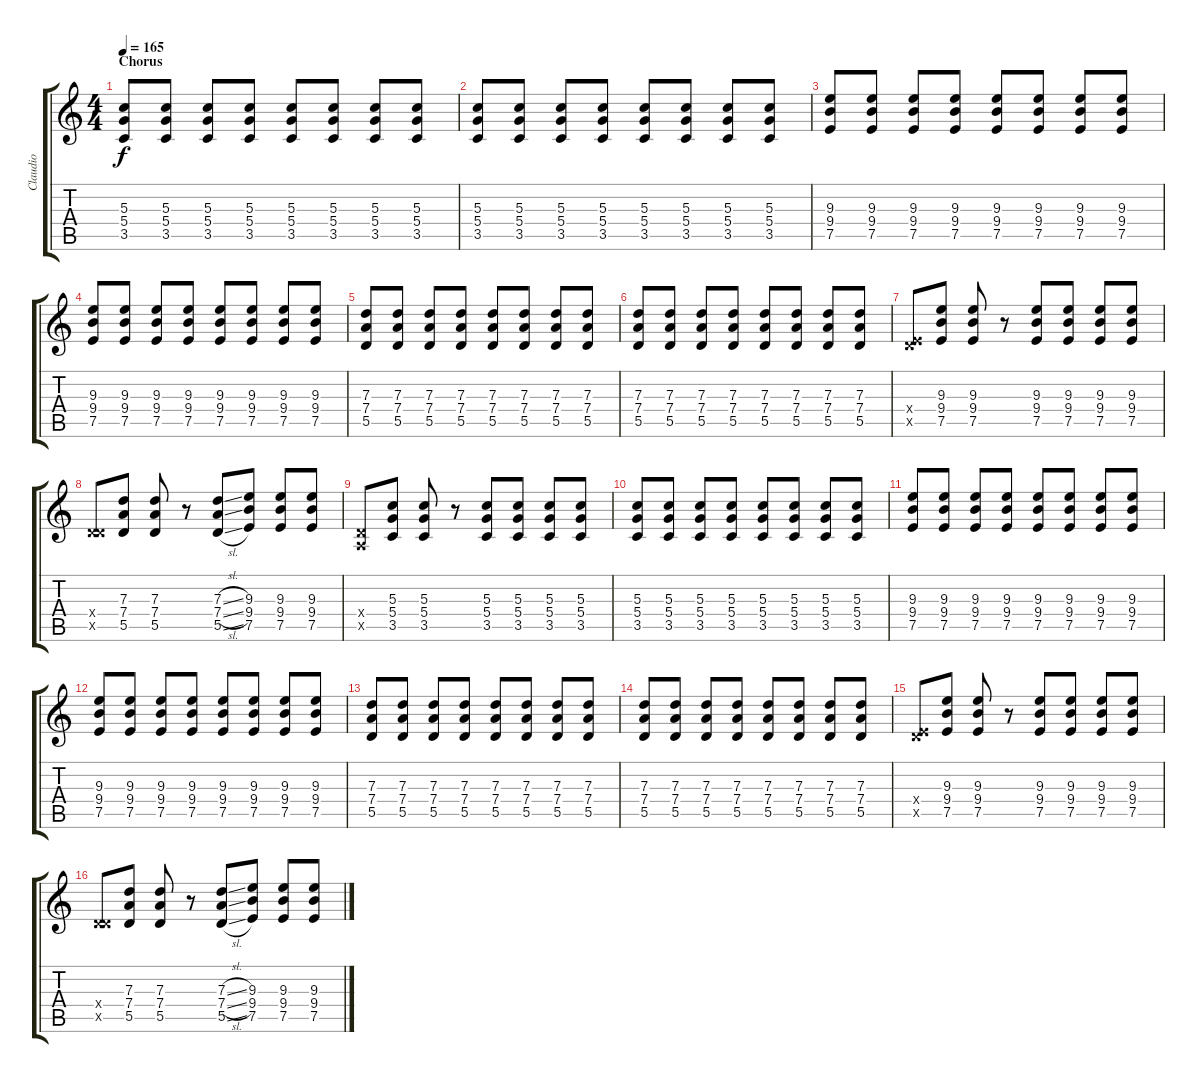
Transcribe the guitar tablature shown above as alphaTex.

\track ("Claudio" "Claudio") {instrument distortionguitar}
\staff {score tabs}
\tuning (E4 B3 G3 D3 A2 E2) {hide}
\ts (4 4)
\section ("" "Chorus")
\tempo 165
\clef g2
\ks c
(5.3 5.4 3.5).8{dy f} (5.3 5.4 3.5).8 (5.3 5.4 3.5).8 (5.3 5.4 3.5).8 (5.3 5.4 3.5).8 (5.3 5.4 3.5).8 (5.3 5.4 3.5).8 (5.3 5.4 3.5).8 |
(5.3 5.4 3.5).8 (5.3 5.4 3.5).8 (5.3 5.4 3.5).8 (5.3 5.4 3.5).8 (5.3 5.4 3.5).8 (5.3 5.4 3.5).8 (5.3 5.4 3.5).8 (5.3 5.4 3.5).8 |
(9.3 9.4 7.5).8 (9.3 9.4 7.5).8 (9.3 9.4 7.5).8 (9.3 9.4 7.5).8 (9.3 9.4 7.5).8 (9.3 9.4 7.5).8 (9.3 9.4 7.5).8 (9.3 9.4 7.5).8 |
(9.3 9.4 7.5).8 (9.3 9.4 7.5).8 (9.3 9.4 7.5).8 (9.3 9.4 7.5).8 (9.3 9.4 7.5).8 (9.3 9.4 7.5).8 (9.3 9.4 7.5).8 (9.3 9.4 7.5).8 |
(7.3 7.4 5.5).8 (7.3 7.4 5.5).8 (7.3 7.4 5.5).8 (7.3 7.4 5.5).8 (7.3 7.4 5.5).8 (7.3 7.4 5.5).8 (7.3 7.4 5.5).8 (7.3 7.4 5.5).8 |
(7.3 7.4 5.5).8 (7.3 7.4 5.5).8 (7.3 7.4 5.5).8 (7.3 7.4 5.5).8 (7.3 7.4 5.5).8 (7.3 7.4 5.5).8 (7.3 7.4 5.5).8 (7.3 7.4 5.5).8 |
(0.4{x} 7.5{x}).8 (9.3 9.4 7.5).8 (9.3 9.4 7.5).8 r.8 (9.3 9.4 7.5).8 (9.3 9.4 7.5).8 (9.3 9.4 7.5).8 (9.3 9.4 7.5).8 |
(0.4{x} 5.5{x}).8 (7.3 7.4 5.5).8 (7.3 7.4 5.5).8 r.8 (7.3{sl} 7.4{sl} 5.5{sl}).8 (9.3 9.4 7.5).8 (9.3 9.4 7.5).8 (9.3 9.4 7.5).8 |
(0.4{x} 0.5{x}).8 (5.3 5.4 3.5).8 (5.3 5.4 3.5).8 r.8 (5.3 5.4 3.5).8 (5.3 5.4 3.5).8 (5.3 5.4 3.5).8 (5.3 5.4 3.5).8 |
(5.3 5.4 3.5).8 (5.3 5.4 3.5).8 (5.3 5.4 3.5).8 (5.3 5.4 3.5).8 (5.3 5.4 3.5).8 (5.3 5.4 3.5).8 (5.3 5.4 3.5).8 (5.3 5.4 3.5).8 |
(9.3 9.4 7.5).8 (9.3 9.4 7.5).8 (9.3 9.4 7.5).8 (9.3 9.4 7.5).8 (9.3 9.4 7.5).8 (9.3 9.4 7.5).8 (9.3 9.4 7.5).8 (9.3 9.4 7.5).8 |
(9.3 9.4 7.5).8 (9.3 9.4 7.5).8 (9.3 9.4 7.5).8 (9.3 9.4 7.5).8 (9.3 9.4 7.5).8 (9.3 9.4 7.5).8 (9.3 9.4 7.5).8 (9.3 9.4 7.5).8 |
(7.3 7.4 5.5).8 (7.3 7.4 5.5).8 (7.3 7.4 5.5).8 (7.3 7.4 5.5).8 (7.3 7.4 5.5).8 (7.3 7.4 5.5).8 (7.3 7.4 5.5).8 (7.3 7.4 5.5).8 |
(7.3 7.4 5.5).8 (7.3 7.4 5.5).8 (7.3 7.4 5.5).8 (7.3 7.4 5.5).8 (7.3 7.4 5.5).8 (7.3 7.4 5.5).8 (7.3 7.4 5.5).8 (7.3 7.4 5.5).8 |
(0.4{x} 7.5{x}).8 (9.3 9.4 7.5).8 (9.3 9.4 7.5).8 r.8 (9.3 9.4 7.5).8 (9.3 9.4 7.5).8 (9.3 9.4 7.5).8 (9.3 9.4 7.5).8 |
(0.4{x} 5.5{x}).8 (7.3 7.4 5.5).8 (7.3 7.4 5.5).8 r.8 (7.3{sl} 7.4{sl} 5.5{sl}).8 (9.3 9.4 7.5).8 (9.3 9.4 7.5).8 (9.3 9.4 7.5).8
